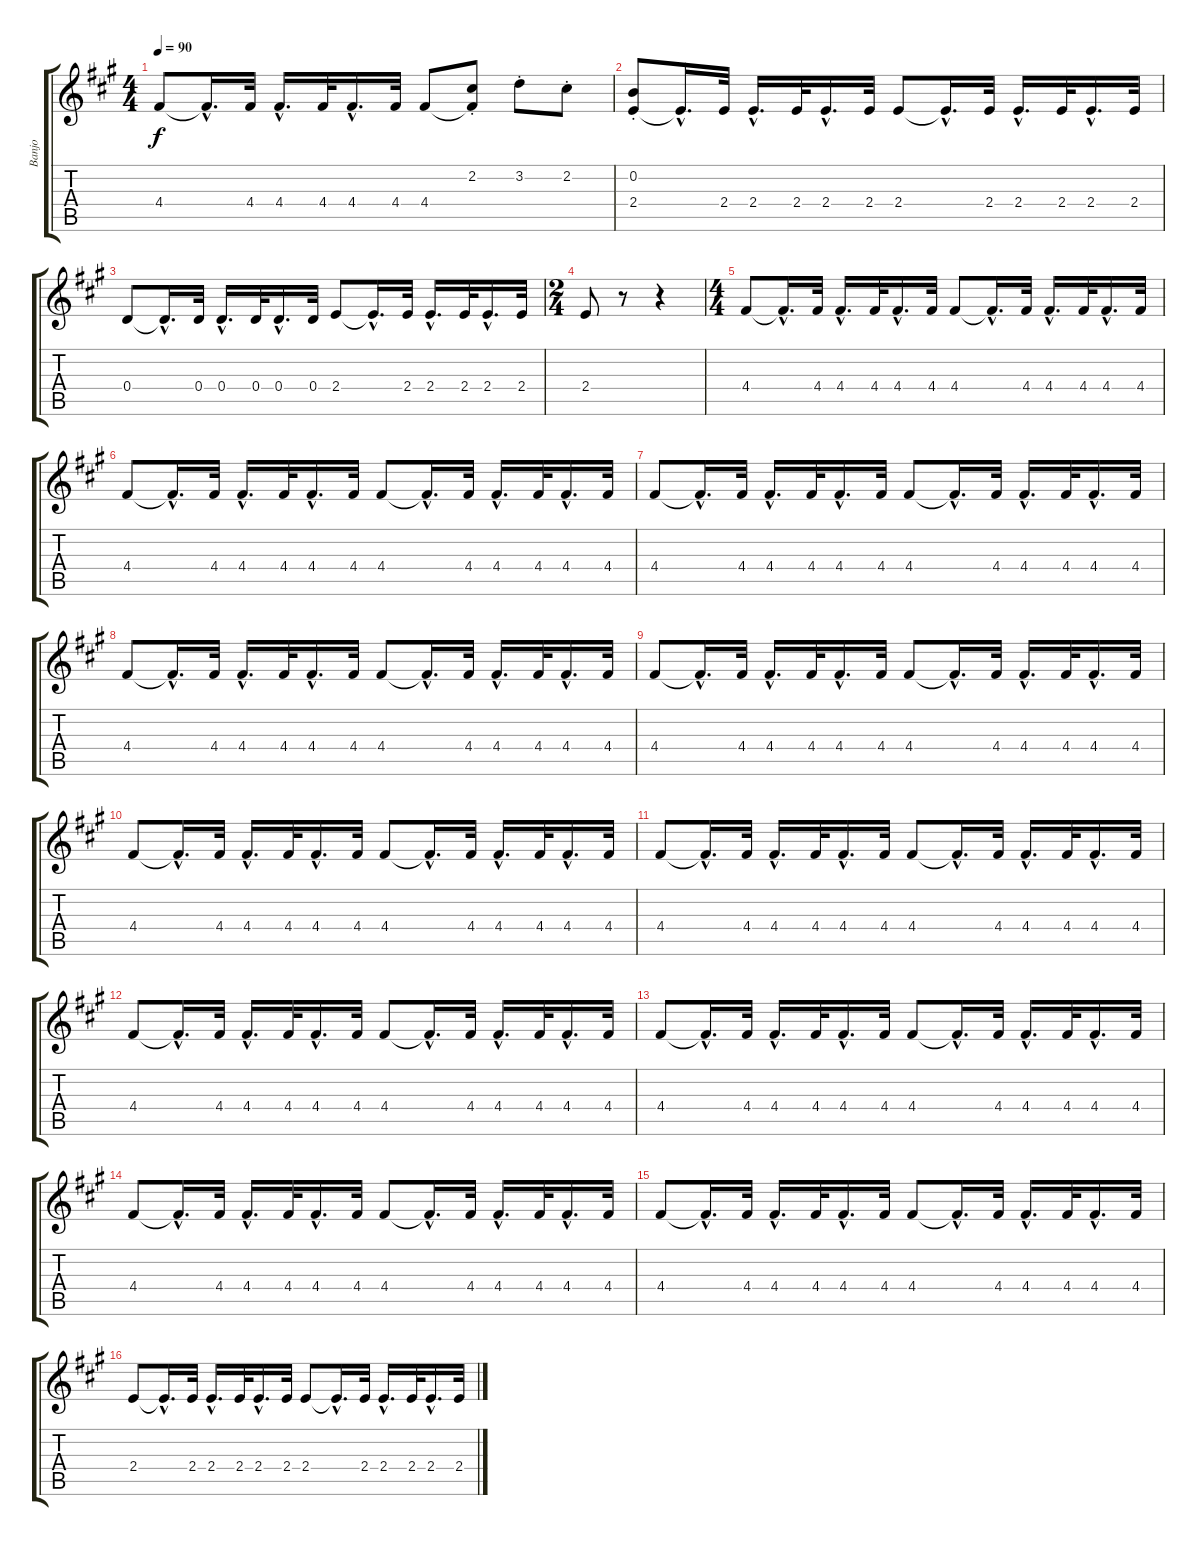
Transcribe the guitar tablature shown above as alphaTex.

\track ("Banjo" "Banjo") {instrument banjo}
\staff {score tabs}
\tuning (E4 B3 G3 D3 A2 E2) {hide}
\displaytranspose 12
\ts (4 4)
\tempo 90
\clef g2
\ks f#minor
4.4.8{dy f} 4.4{hac t}.16{d} 4.4.32 4.4{hac}.16{d} 4.4.32 4.4{hac}.16{d} 4.4.32 4.4.8 (2.2{st} 4.4{t}).8 3.2{st}.8 2.2{st}.8 |
(0.2{st} 2.4).8 2.4{hac t}.16{d} 2.4.32 2.4{hac}.16{d} 2.4.32 2.4{hac}.16{d} 2.4.32 2.4.8 2.4{hac t}.16{d} 2.4.32 2.4{hac}.16{d} 2.4.32 2.4{hac}.16{d} 2.4.32 |
0.4.8 0.4{hac t}.16{d} 0.4.32 0.4{hac}.16{d} 0.4.32 0.4{hac}.16{d} 0.4.32 2.4.8 2.4{hac t}.16{d} 2.4.32 2.4{hac}.16{d} 2.4.32 2.4{hac}.16{d} 2.4.32 |
\ts (2 4)
2.4.8 r.8 r.4 |
\ts (4 4)
4.4.8 4.4{hac t}.16{d} 4.4.32 4.4{hac}.16{d} 4.4.32 4.4{hac}.16{d} 4.4.32 4.4.8 4.4{hac t}.16{d} 4.4.32 4.4{hac}.16{d} 4.4.32 4.4{hac}.16{d} 4.4.32 |
4.4.8 4.4{hac t}.16{d} 4.4.32 4.4{hac}.16{d} 4.4.32 4.4{hac}.16{d} 4.4.32 4.4.8 4.4{hac t}.16{d} 4.4.32 4.4{hac}.16{d} 4.4.32 4.4{hac}.16{d} 4.4.32 |
4.4.8 4.4{hac t}.16{d} 4.4.32 4.4{hac}.16{d} 4.4.32 4.4{hac}.16{d} 4.4.32 4.4.8 4.4{hac t}.16{d} 4.4.32 4.4{hac}.16{d} 4.4.32 4.4{hac}.16{d} 4.4.32 |
4.4.8 4.4{hac t}.16{d} 4.4.32 4.4{hac}.16{d} 4.4.32 4.4{hac}.16{d} 4.4.32 4.4.8 4.4{hac t}.16{d} 4.4.32 4.4{hac}.16{d} 4.4.32 4.4{hac}.16{d} 4.4.32 |
4.4.8 4.4{hac t}.16{d} 4.4.32 4.4{hac}.16{d} 4.4.32 4.4{hac}.16{d} 4.4.32 4.4.8 4.4{hac t}.16{d} 4.4.32 4.4{hac}.16{d} 4.4.32 4.4{hac}.16{d} 4.4.32 |
4.4.8 4.4{hac t}.16{d} 4.4.32 4.4{hac}.16{d} 4.4.32 4.4{hac}.16{d} 4.4.32 4.4.8 4.4{hac t}.16{d} 4.4.32 4.4{hac}.16{d} 4.4.32 4.4{hac}.16{d} 4.4.32 |
4.4.8 4.4{hac t}.16{d} 4.4.32 4.4{hac}.16{d} 4.4.32 4.4{hac}.16{d} 4.4.32 4.4.8 4.4{hac t}.16{d} 4.4.32 4.4{hac}.16{d} 4.4.32 4.4{hac}.16{d} 4.4.32 |
4.4.8 4.4{hac t}.16{d} 4.4.32 4.4{hac}.16{d} 4.4.32 4.4{hac}.16{d} 4.4.32 4.4.8 4.4{hac t}.16{d} 4.4.32 4.4{hac}.16{d} 4.4.32 4.4{hac}.16{d} 4.4.32 |
4.4.8 4.4{hac t}.16{d} 4.4.32 4.4{hac}.16{d} 4.4.32 4.4{hac}.16{d} 4.4.32 4.4.8 4.4{hac t}.16{d} 4.4.32 4.4{hac}.16{d} 4.4.32 4.4{hac}.16{d} 4.4.32 |
4.4.8 4.4{hac t}.16{d} 4.4.32 4.4{hac}.16{d} 4.4.32 4.4{hac}.16{d} 4.4.32 4.4.8 4.4{hac t}.16{d} 4.4.32 4.4{hac}.16{d} 4.4.32 4.4{hac}.16{d} 4.4.32 |
4.4.8 4.4{hac t}.16{d} 4.4.32 4.4{hac}.16{d} 4.4.32 4.4{hac}.16{d} 4.4.32 4.4.8 4.4{hac t}.16{d} 4.4.32 4.4{hac}.16{d} 4.4.32 4.4{hac}.16{d} 4.4.32 |
2.4.8 2.4{hac t}.16{d} 2.4.32 2.4{hac}.16{d} 2.4.32 2.4{hac}.16{d} 2.4.32 2.4.8 2.4{hac t}.16{d} 2.4.32 2.4{hac}.16{d} 2.4.32 2.4{hac}.16{d} 2.4.32
